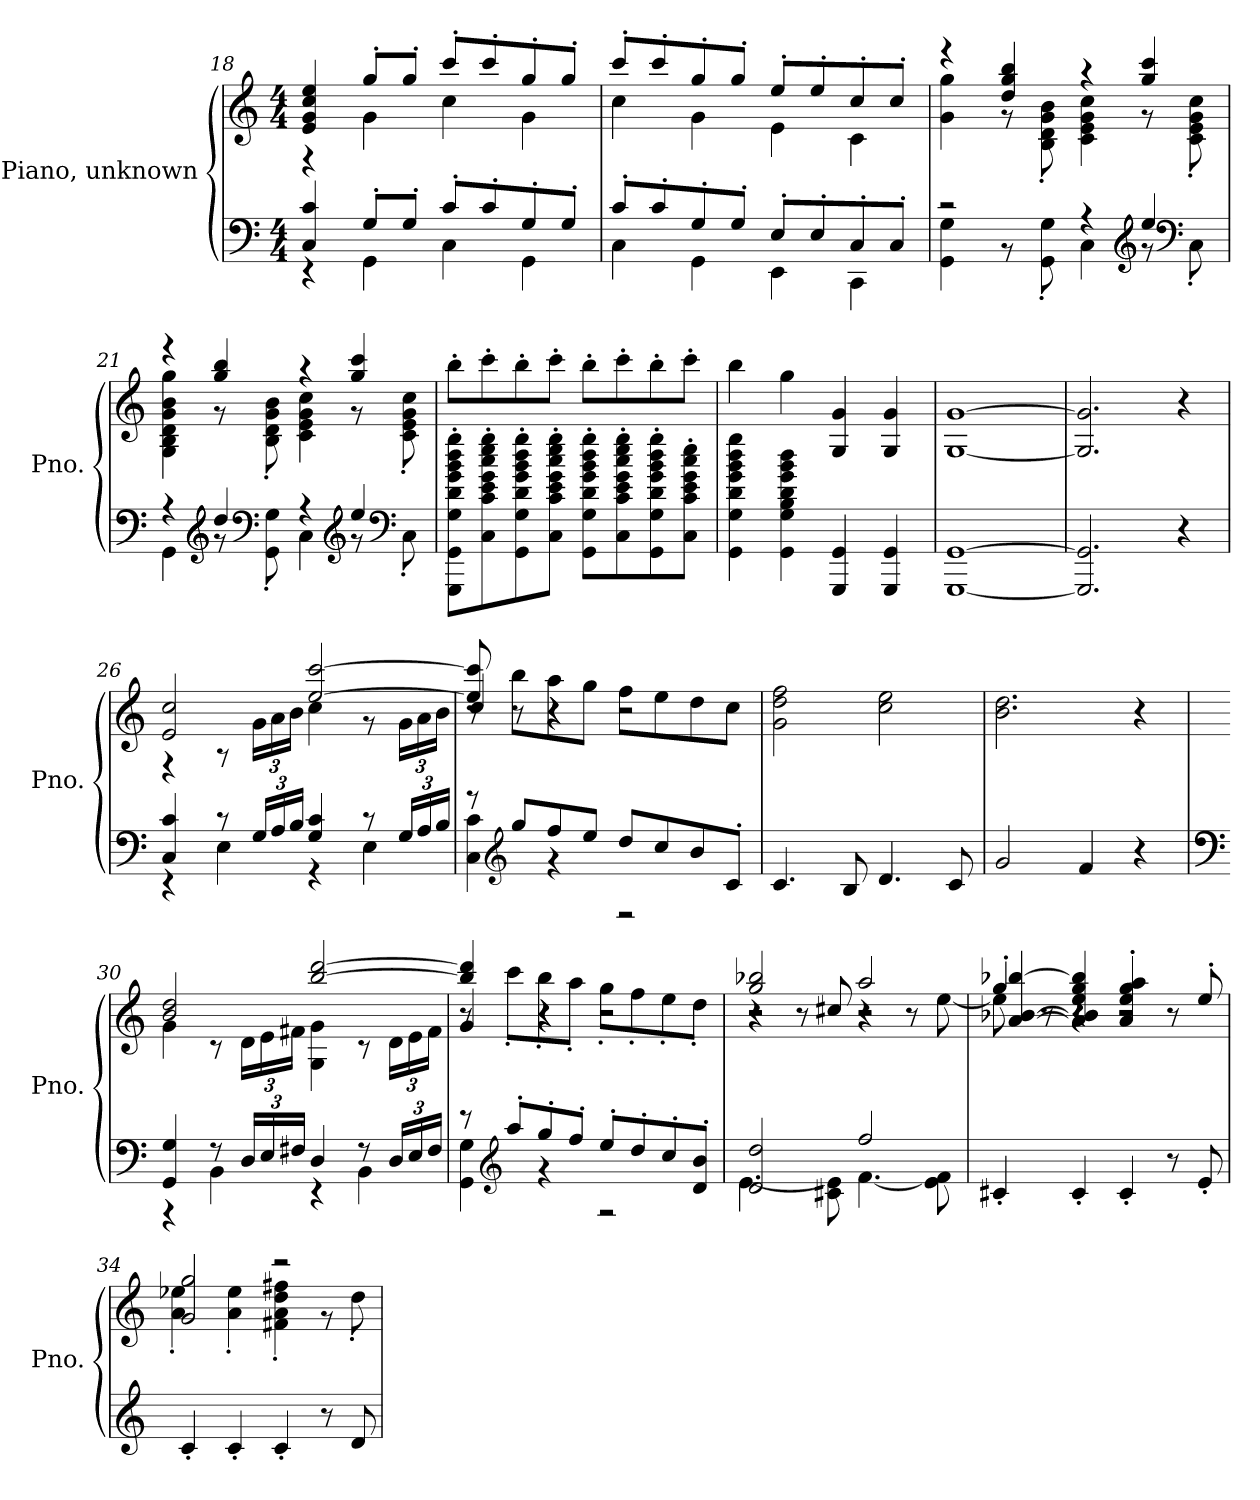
**kern	**kern
*part1	*part1
*staff2	*staff1
*I"Piano, unknown	*
*I'Pno.	*
!!LO:LB:g=z
*clefF4	*clefG2
*k[]	*k[]
*M4/4	*M4/4
=18	=18
*^	*^
4C/ 4c/	4r	4e/ 4g/ 4cc/ 4ee/	4r
8G'/L	4GG\	8gg'/L	4g\
8G'/J	.	8gg'/J	.
8c'/L	4C\	8ccc'/L	4cc\
8c'/	.	8ccc'/	.
8G'/	4GG\	8gg'/	4g\
8G'/J	.	8gg'/J	.
=19	=19	=19	=19
8c'/L	4C\	8ccc'/L	4cc\
8c'/	.	8ccc'/	.
8G'/	4GG\	8gg'/	4g\
8G'/J	.	8gg'/J	.
8E'/L	4EE\	8ee'/L	4e\
8E'/	.	8ee'/	.
8C'/	4CC\	8cc'/	4c\
8C'/J	.	8cc'/J	.
=20	=20	=20	=20
2r	4GG\ 4G\	4r	4g\ 4gg\
.	8r	4dd/ 4gg/ 4bb/	8r
.	8GG\' 8G\'	.	8B\' 8d\' 8g\' 8b\'
4r	4C\	4r	4c\ 4e\ 4g\ 4cc\
*clefG2	*	*	*
4ee/	8r	4gg/ 4ccc/	8r
*clefF4	*	*	*
.	8C'\	.	8c\' 8e\' 8g\' 8cc\'
=21	=21	=21	=21
4r	4GG\	4r	4G\ 4B\ 4d\ 4g\ 4b\ 4gg\
*clefG2	*	*	*
4dd/	8r	4gg/ 4bb/	8r
*clefF4	*	*	*
.	8GG\' 8G\'	.	8B\' 8d\' 8g\' 8b\'
4r	4C\	4r	4c\ 4e\ 4g\ 4cc\
*clefG2	*	*	*
4ee/	8r	4gg/ 4ccc/	8r
*clefF4	*	*	*
.	8C'\	.	8c\' 8e\' 8g\' 8cc\'
*v	*v	*	*
*	*v	*v
!!LO:LB:g=z
=22	=22
8GGG\' 8GG\' 8G\' 8d\' 8g\' 8b\' 8dd\' 8gg\'L	8bb'\L
8C\' 8c\' 8e\' 8g\' 8cc\' 8ee\' 8gg\'	8ccc'\
8GG\' 8G\' 8d\' 8g\' 8b\' 8dd\' 8gg\'	8bb'\
8C\' 8c\' 8e\' 8g\' 8cc\' 8ee\' 8gg\'J	8ccc'\J
8GG\' 8G\' 8d\' 8g\' 8b\' 8dd\' 8gg\'L	8bb'\L
8C\' 8c\' 8e\' 8g\' 8cc\' 8ee\' 8gg\'	8ccc'\
8GG\' 8G\' 8d\' 8g\' 8b\' 8dd\' 8gg\'	8bb'\
8C\' 8c\' 8e\' 8g\' 8cc\' 8ee\'J	8ccc'\J
=23	=23
4GG\ 4G\ 4d\ 4g\ 4b\ 4dd\ 4gg\	4bb\
4GG\ 4G\ 4B\ 4d\ 4g\ 4b\ 4dd\	4gg\
4GGG/ 4GG/	4G/ 4g/
4GGG/ 4GG/	4G/ 4g/
=24	=24
[1GGG [1GG	[1G [1g
=25	=25
2.GGG/] 2.GG/]	2.G/] 2.g/]
4r	4r
=26	=26
*^	*^
4C/ 4c/	4r	2e/ 2cc/	4r
8r	4E\	.	8r
*Xbrackettup	*	*	*Xbrackettup
24G/LL	.	.	24g\LL
24A/	.	.	24a\
24B/JJ	.	.	24b\JJ
4G/ 4c/	4r	[2ee/ [2ccc/	4cc\
8r	4E\	.	8r
24G/LL	.	.	24g\LL
24A/	.	.	24a\
24B/JJ	.	.	24b\JJ
=27	=27	=27	=27
*	*	*	*^
8r	4C\ 4c\	8ee/] 8ccc/]	8r	4cc/
*clefG2	*	*	*	*
8gg/L	.	8r	8bb\L	.
8ff/	4r	4r	8aa\	4r
8ee/J	.	.	8gg\J	.
8dd/L	2r	2r	8ff\L	2r
8cc/	.	.	8ee\	.
8b/	.	.	8dd\	.
8c'/J	.	.	8cc\J	.
*v	*v	*	*	*
*	*v	*v	*v
!!LO:PB:g=z
=28	=28
4.c/	2g\ 2dd\ 2ff\
8B/	.
4.d/	2cc\ 2ee\
8c/	.
=29	=29
2g/	2.b\ 2.dd\
4f/	.
4r	4r
=30	=30
*clefF4	*
*^	*^
4GG/ 4G/	4r	2b/ 2dd/	4g\
8r	4BB\	.	8r
24D/LL	.	.	24d\LL
24E/	.	.	24e\
24F#X/JJ	.	.	24f#X\JJ
4D/	4r	[2bb/ [2ddd/	4G\ 4g\
8r	4BB\	.	8r
24D/LL	.	.	24d\LL
24E/	.	.	24e\
24F#/JJ	.	.	24f#\JJ
=31	=31	=31	=31
*	*	*	*^
8r	4GG\ 4G\	4bb/] 4ddd/]	8r	4g/
*clefG2	*	*	*	*
8aa'/L	.	.	8ccc'\L	.
8gg'/	4r	4r	8bb'\	4r
8ff'/J	.	.	8aa'\J	.
8ee'/L	2r	2r	8gg'\L	2r
8dd'/	.	.	8ff'\	.
8cc'/	.	.	8ee'\	.
8d/' 8b/'J	.	.	8dd'\J	.
=32	=32	=32	=32	=32
2d/ 2dd/	[4.e\	2gg/ 2bb-X/	2r	4r
.	.	.	.	8r
.	8c#X\ 8e\]	.	.	8cc#X/
2ff/	[4.f\	2aa/	4r	2r
.	.	.	8r	.
.	8e\ 8f\]	.	[8ee\	.
*v	*v	*	*	*
!!LO:LB:g=z	!!	!!
=33	=33	=33	=33
4c#X'/	4gg'/	8ee\]	[4a/ [4b-X/ [4bb-X/
.	.	8r	.
4c#'/	4r	4r	4a/] 4b-/] 4ee/ 4gg/ 4bb-/]
4c#'/	2r	2r	4a/' 4ee/' 4gg/' 4aa/'
8r	.	.	8r
8e'/	.	.	8ee'/
*	*	*v	*v
=34	=34	=34
4c'/	2g/ 2gg/	4a\' 4ee-X\'
4c'/	.	4a\' 4ee-\'
4c'/	2r	4f#X\' 4a\' 4dd\' 4ff#X\'
8r	.	8r
8d/	.	8dd'\
*	*v	*v
=	=
*-	*-
